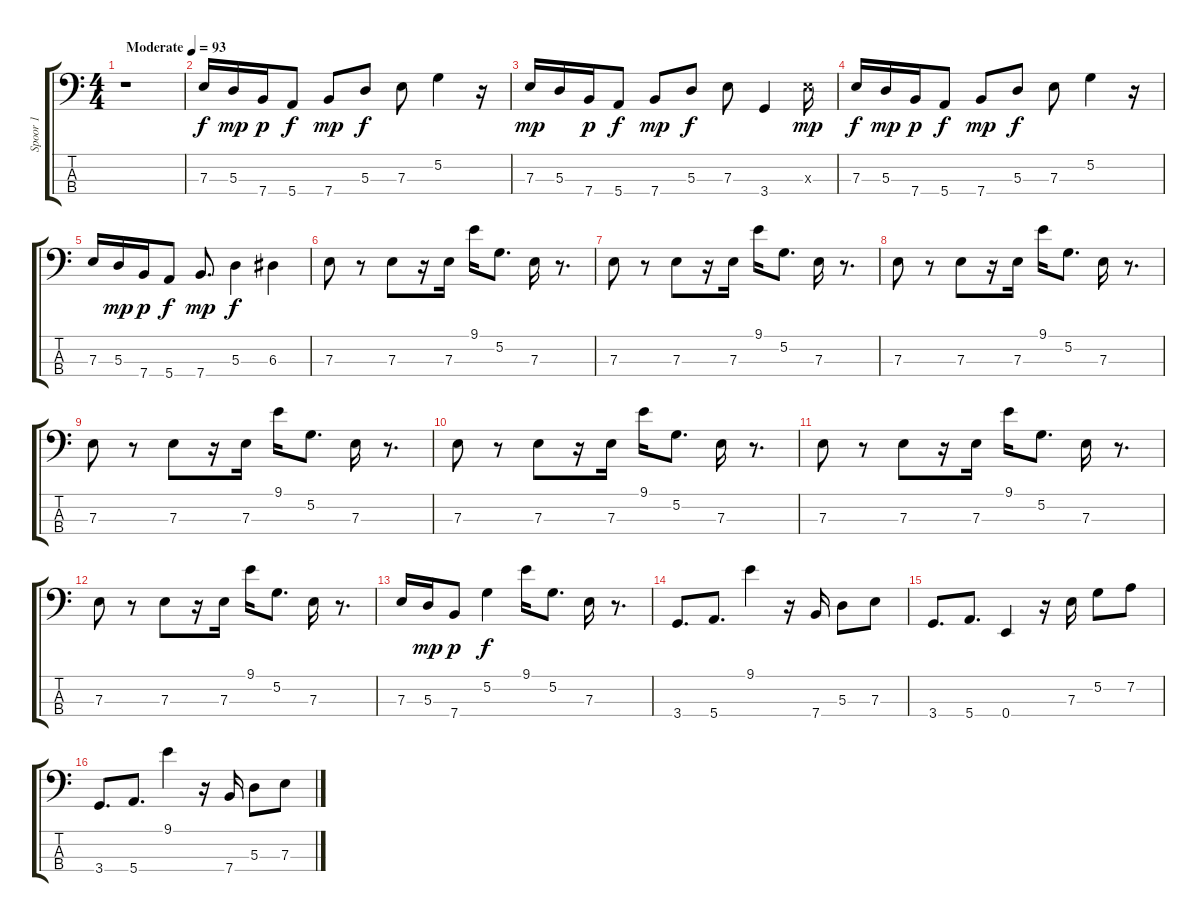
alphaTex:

\track ("Spoor 1" "Spoor 1") {instrument acousticbass}
\staff {score tabs}
\tuning (G2 D2 A1 E1) {hide}
\ts (4 4)
\tempo (93 "Moderate")
\clef f4
\ks c
r.1{dy f instrument acousticbass} |
7.3.16 5.3.16{dy mp} 7.4.16{dy p} 5.4.8{dy f} 7.4.8{dy mp} 5.3.8{dy f} 7.3.8 5.2.4 r.16 |
7.3.16{dy mp} 5.3.16 7.4.16{dy p} 5.4.8{dy f} 7.4.8{dy mp} 5.3.8{dy f} 7.3.8 3.4.4 7.3{x}.16{dy mp} |
7.3.16{dy f} 5.3.16{dy mp} 7.4.16{dy p} 5.4.8{dy f} 7.4.8{dy mp} 5.3.8{dy f} 7.3.8 5.2.4 r.16 |
7.3.16 5.3.16{dy mp} 7.4.16{dy p} 5.4.8{dy f} 7.4.8{d dy mp} 5.3.4{dy f} 6.3.4 |
7.3.8 r.8 7.3.8 r.16 7.3.16 9.1.16 5.2.8{d} 7.3.16 r.8{d} |
7.3.8 r.8 7.3.8 r.16 7.3.16 9.1.16 5.2.8{d} 7.3.16 r.8{d} |
7.3.8 r.8 7.3.8 r.16 7.3.16 9.1.16 5.2.8{d} 7.3.16 r.8{d} |
7.3.8 r.8 7.3.8 r.16 7.3.16 9.1.16 5.2.8{d} 7.3.16 r.8{d} |
7.3.8 r.8 7.3.8 r.16 7.3.16 9.1.16 5.2.8{d} 7.3.16 r.8{d} |
7.3.8 r.8 7.3.8 r.16 7.3.16 9.1.16 5.2.8{d} 7.3.16 r.8{d} |
7.3.8 r.8 7.3.8 r.16 7.3.16 9.1.16 5.2.8{d} 7.3.16 r.8{d} |
7.3.16 5.3.16{dy mp} 7.4.8{dy p} 5.2.4{dy f} 9.1.16 5.2.8{d} 7.3.16 r.8{d} |
3.4.8{d} 5.4.8{d} 9.1.4 r.16 7.4.16 5.3.8 7.3.8 |
3.4.8{d} 5.4.8{d} 0.4.4 r.16 7.3.16 5.2.8 7.2.8 |
3.4.8{d} 5.4.8{d} 9.1.4 r.16 7.4.16 5.3.8 7.3.8
